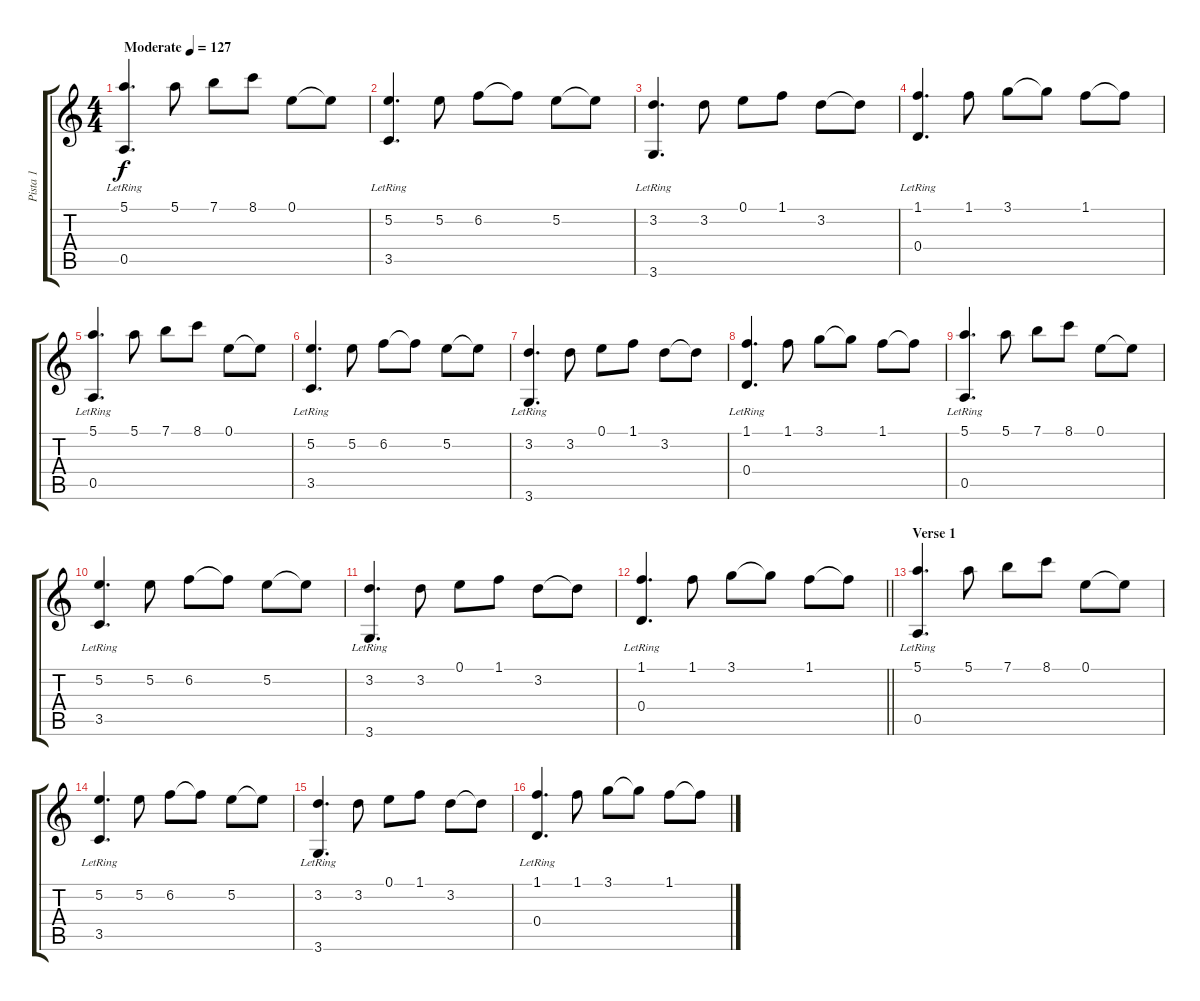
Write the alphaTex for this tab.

\track ("Pista 1" "Pista 1") {instrument electricguitarjazz}
\staff {score tabs}
\tuning (E4 B3 G3 D3 A2 E2) {hide}
\ts (4 4)
\tempo (127 "Moderate")
\clef g2
\ks c
(5.1{lr} 0.5{lr}).4{d dy f instrument electricguitarjazz} 5.1.8 7.1.8 8.1.8 0.1.8 0.1{t}.8 |
(5.2{lr} 3.5{lr}).4{d} 5.2.8 6.2.8 6.2{t}.8 5.2.8 5.2{t}.8 |
(3.2{lr} 3.6{lr}).4{d} 3.2.8 0.1.8 1.1.8 3.2.8 3.2{t}.8 |
(1.1{lr} 0.4{lr}).4{d} 1.1.8 3.1.8 3.1{t}.8 1.1.8 1.1{t}.8 |
(5.1{lr} 0.5{lr}).4{d} 5.1.8 7.1.8 8.1.8 0.1.8 0.1{t}.8 |
(5.2{lr} 3.5{lr}).4{d} 5.2.8 6.2.8 6.2{t}.8 5.2.8 5.2{t}.8 |
(3.2{lr} 3.6{lr}).4{d} 3.2.8 0.1.8 1.1.8 3.2.8 3.2{t}.8 |
(1.1{lr} 0.4{lr}).4{d} 1.1.8 3.1.8 3.1{t}.8 1.1.8 1.1{t}.8 |
(5.1{lr} 0.5{lr}).4{d} 5.1.8 7.1.8 8.1.8 0.1.8 0.1{t}.8 |
(5.2{lr} 3.5{lr}).4{d} 5.2.8 6.2.8 6.2{t}.8 5.2.8 5.2{t}.8 |
(3.2{lr} 3.6{lr}).4{d} 3.2.8 0.1.8 1.1.8 3.2.8 3.2{t}.8 |
\barLineRight lightlight
(1.1{lr} 0.4{lr}).4{d} 1.1.8 3.1.8 3.1{t}.8 1.1.8 1.1{t}.8 |
\section ("" "Verse 1")
(5.1{lr} 0.5{lr}).4{d} 5.1.8 7.1.8 8.1.8 0.1.8 0.1{t}.8 |
(5.2{lr} 3.5{lr}).4{d} 5.2.8 6.2.8 6.2{t}.8 5.2.8 5.2{t}.8 |
(3.2{lr} 3.6{lr}).4{d} 3.2.8 0.1.8 1.1.8 3.2.8 3.2{t}.8 |
(1.1{lr} 0.4{lr}).4{d} 1.1.8 3.1.8 3.1{t}.8 1.1.8 1.1{t}.8
